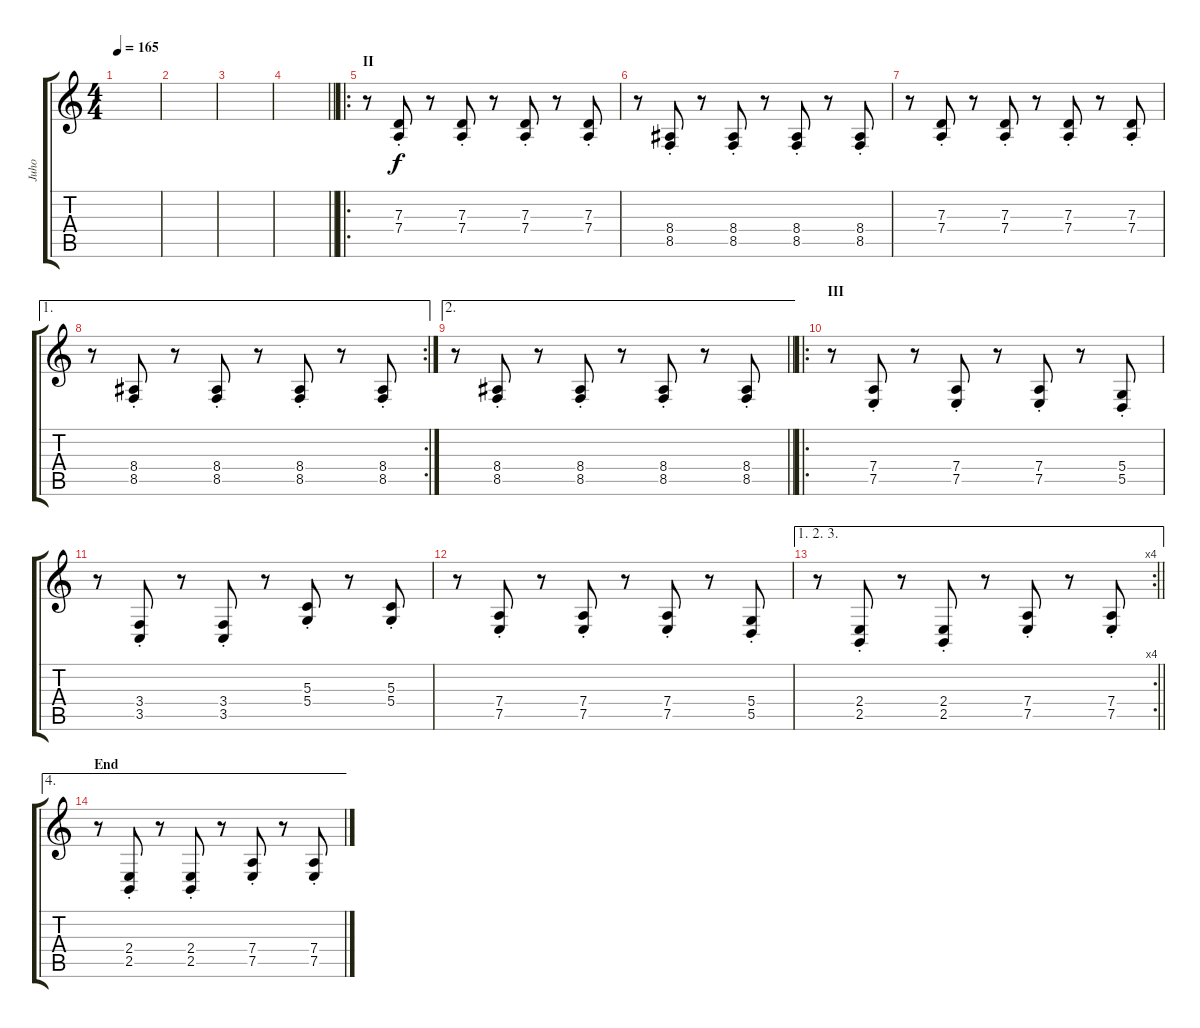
\track ("Juho" "Juho") {instrument accordion}
\staff {score tabs}
\tuning (E4 B3 G3 D3 A2 E2) {hide}
\ts (4 4)
\tempo 165
\clef g2
\ks c
|
|
|
\barLineRight lightlight
|
\ro
\section ("" "II")
r.8 (7.3{st} 7.4{st}).8 r.8 (7.3{st} 7.4{st}).8 r.8 (7.3{st} 7.4{st}).8 r.8 (7.3{st} 7.4{st}).8 |
r.8 (8.4{st} 8.5{st}).8 r.8 (8.4{st} 8.5{st}).8 r.8 (8.4{st} 8.5{st}).8 r.8 (8.4{st} 8.5{st}).8 |
r.8 (7.3{st} 7.4{st}).8 r.8 (7.3{st} 7.4{st}).8 r.8 (7.3{st} 7.4{st}).8 r.8 (7.3{st} 7.4{st}).8 |
\ae 1
\rc 2
r.8 (8.4{st} 8.5{st}).8 r.8 (8.4{st} 8.5{st}).8 r.8 (8.4{st} 8.5{st}).8 r.8 (8.4{st} 8.5{st}).8 |
\ae 2
\barLineRight lightlight
r.8 (8.4{st} 8.5{st}).8 r.8 (8.4{st} 8.5{st}).8 r.8 (8.4{st} 8.5{st}).8 r.8 (8.4{st} 8.5{st}).8 |
\ro
\section ("" "III")
r.8 (7.4{st} 7.5{st}).8 r.8 (7.4{st} 7.5{st}).8 r.8 (7.4{st} 7.5{st}).8 r.8 (5.4{st} 5.5{st}).8 |
r.8 (3.4{st} 3.5{st}).8 r.8 (3.4{st} 3.5{st}).8 r.8 (5.3{st} 5.4{st}).8 r.8 (5.3{st} 5.4{st}).8 |
r.8 (7.4{st} 7.5{st}).8 r.8 (7.4{st} 7.5{st}).8 r.8 (7.4{st} 7.5{st}).8 r.8 (5.4{st} 5.5{st}).8 |
\ae (1 2 3)
\rc 4
\barLineRight lightlight
r.8 (2.4{st} 2.5{st}).8 r.8 (2.4{st} 2.5{st}).8 r.8 (7.4 7.5{st}).8 r.8 (7.4{st} 7.5{st}).8 |
\ae 4
\section ("" "End")
r.8 (2.4{st} 2.5{st}).8 r.8 (2.4{st} 2.5{st}).8 r.8 (7.4 7.5{st}).8 r.8 (7.4{st} 7.5{st}).8
